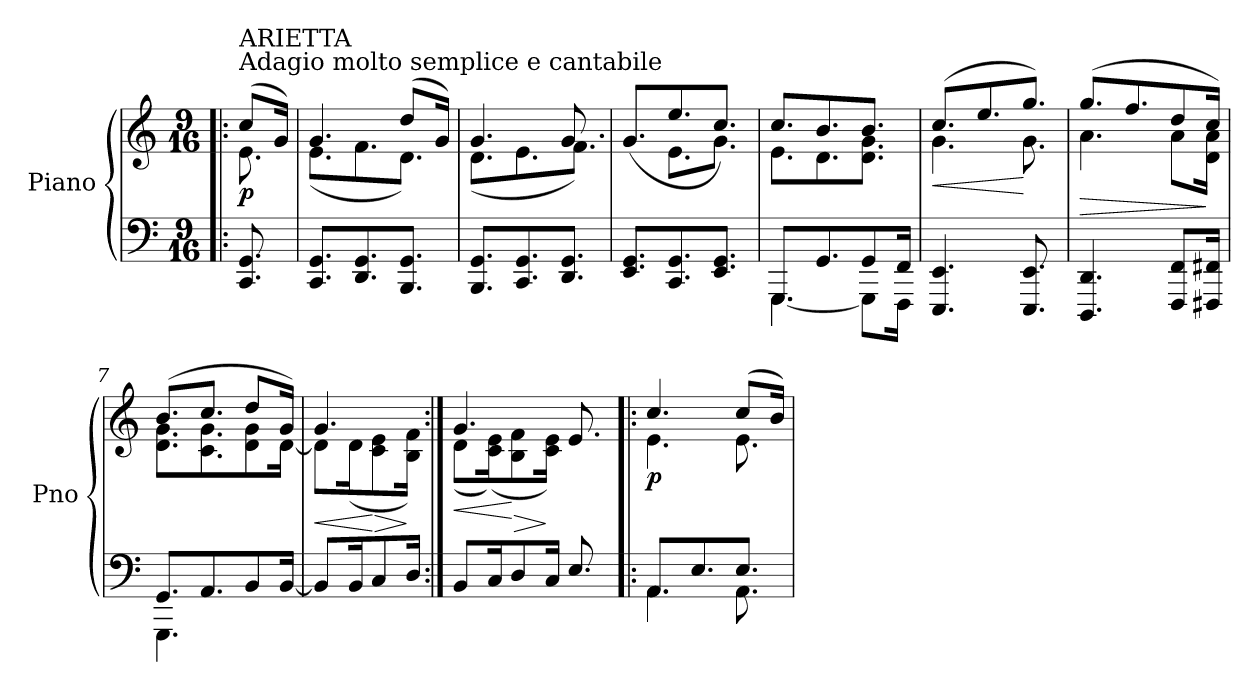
**kern	**kern	**dynam
*part1	*part1	*part1
*staff2	*staff1	*staff1/2
*I"Piano	*	*
*I'Pno	*	*
*clefF4	*clefG2	*
*k[]	*k[]	*
*C:	*C:	*
*M9/16	*M9/16	*
=!|:	=!|:	=!|:
*	*^	*
!	!LO:TX:a:t=ARIETTA\nAdagio molto semplice e cantabile	!	!
!	!	!	!LO:DY:b
8.CC/ 8.GG/	(8cc/L	8.e\	p
.	16g/Jk)	.	.
=1	=1	=1	=1
8.CC/ 8.GG/L	4.g/	(8.e\L	.
8.DD/ 8.GG/	.	8.f\	.
8.BBB/ 8.GG/J	(8dd/L	8.d\J)	.
.	16g/Jk)	.	.
=2	=2	=2	=2
8.BBB/ 8.GG/L	4.g/	(8.d\L	.
8.CC/ 8.GG/	.	8.e\	.
8.DD/ 8.GG/J	8.g/	8.f\J)	.
=3	=3	=3	=3
8.EE/ 8.GG/L	(8.g/L	8.ryy	.
8.CC/ 8.GG/	8.ee/	8.e\L	.
8.EE/ 8.GG/J	8.cc/J)	8.g\J	.
=4	=4	=4	=4
*^	*	*	*
8.GGG/L	[4.GGG\	8.cc/L	8.e\L	.
8.GG/	.	8.b/	8.d\	.
8GG/	8GGG\L]	8.b/J	8.d\ 8.g\J	.
16FF/Jk	16FFF\Jk	.	.	.
=5	=5	=5	=5	=5
!	!	!	!	!LO:HP:b
*v	*v	*	*	*
4.EEE/ 4.EE/	(8.cc/L	4.g\	<
.	8.ee/	.	.
8.EEE/ 8.EE/	8.gg/J)	8.g\	[
=6	=6	=6	=6
!	!	!	!LO:HP:b
4.DDD/ 4.DD/	(8.gg/L	4.a\	>
.	8.ff/	.	.
8FFF/ 8FF/L	8dd/	8a\L	.
16FFF#X/ 16FF#X/Jk	16cc/Jk)	16d\ 16a\Jk	]
!!LO:LB:g=z	!!
=7	=7	=7	=7
*^	*	*	*
8.GG/L	4.GGG\	(8.b/L	8.d\ 8.g\L	.
8.AA/	.	8.cc/J	8.c\ 8.g\	.
8BB/	8.ryy	8dd/L	8d\ 8g\	.
[16BB/Jk	.	16g/Jk)	[16d\Jk	.
*v	*v	*	*	*
=8	=8	=8	=8
!	!	!	!LO:HP:b
8BB/L]	4.g/	8d\L]	<
16BB/K	.	(16d\K	.
!	!	!	!LO:HP:n=1:b
8C/	.	8c\ 8e\	[ >
16D/Jk	.	16B\ 16f\Jk)	]
=9:|!	=9:|!	=9:|!	=9:|!
!	!	!	!LO:HP:b
8BB/L	4.g/	(8d\L	<
16C/K	.	(16c\ 16e\K)	.
!	!	!	!LO:HP:n=1:b
8D/	.	8B\ 8f\	[ >
16C/Jk	.	16c\ 16e\Jk)	]
8.E/	8.e/	8.ryy	.
=10!|:	=10!|:	=10!|:	=10!|:
*^	*	*	*
!	!	!	!	!LO:DY:b
8.AA/L	4.AA\	4.cc/	4.e\	p
8.E/	.	.	.	.
8.E/J	8.AA\	(8cc/L	8.e\	.
.	.	16b/Jk)	.	.
*v	*v	*	*	*
*	*v	*v	*
=	=	=
*-	*-	*-
